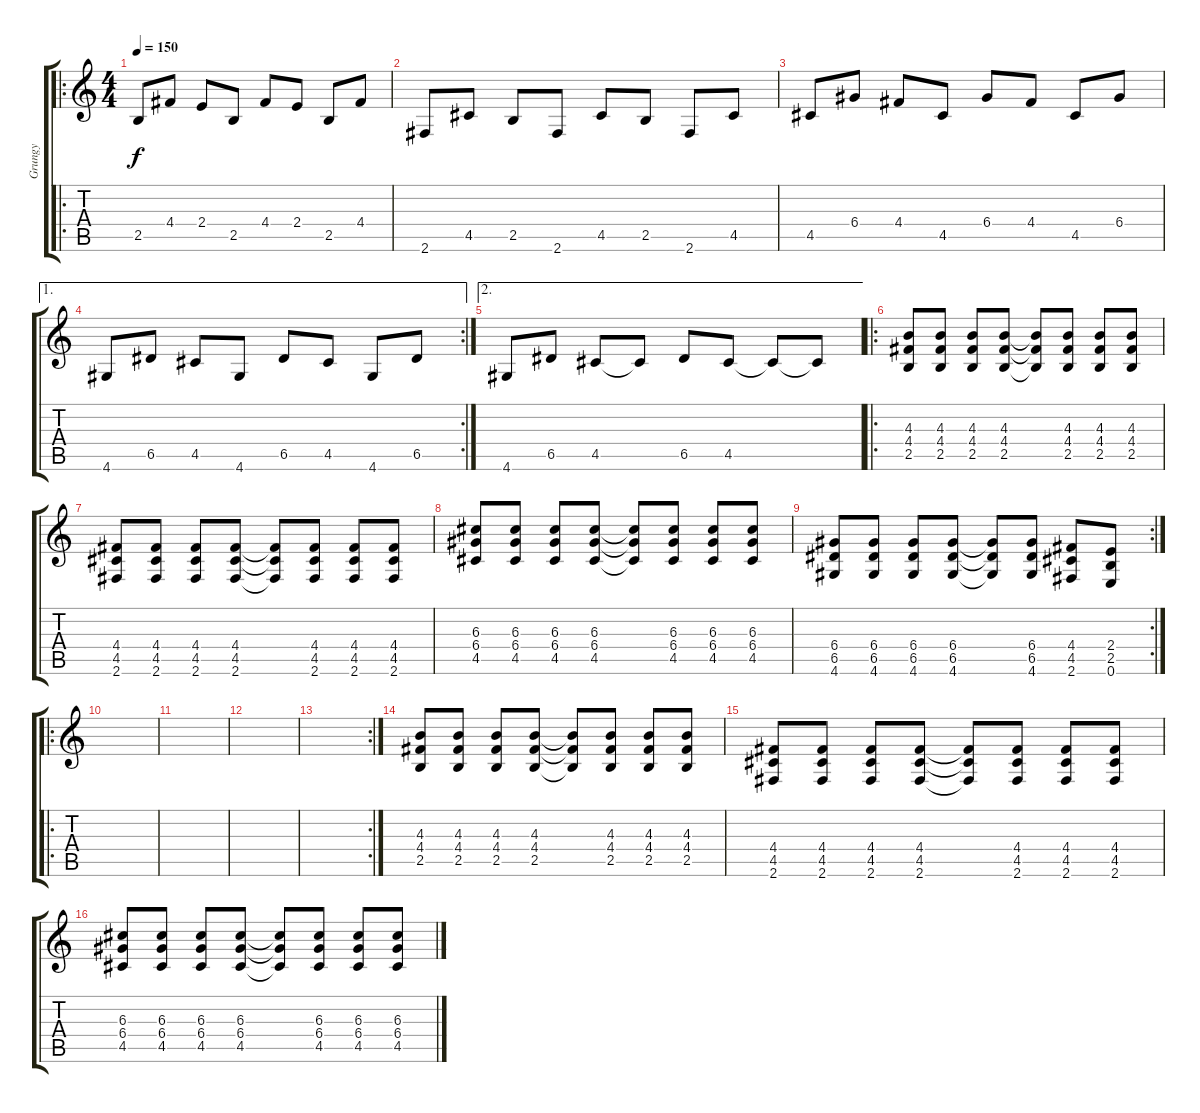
\track ("Grungy" "Grungy") {instrument distortionguitar}
\staff {score tabs}
\tuning (E4 B3 G3 D3 A2 E2) {hide}
\ro
\ts (4 4)
\tempo 150
\clef g2
\ks c
2.5.8{dy f instrument distortionguitar} 4.4.8 2.4.8 2.5.8 4.4.8 2.4.8 2.5.8 4.4.8 |
2.6.8 4.5.8 2.5.8 2.6.8 4.5.8 2.5.8 2.6.8 4.5.8 |
4.5.8 6.4.8 4.4.8 4.5.8 6.4.8 4.4.8 4.5.8 6.4.8 |
\ae 1
\rc 2
4.6.8 6.5.8 4.5.8 4.6.8 6.5.8 4.5.8 4.6.8 6.5.8 |
\ae 2
4.6.8 6.5.8 4.5.8 4.5{t}.8 6.5.8 4.5.8 4.5{t}.8 4.5{t}.8 |
\ro
(4.3 4.4 2.5).8 (4.3 4.4 2.5).8 (4.3 4.4 2.5).8 (4.3 4.4 2.5).8 (4.3{t} 4.4{t} 2.5{t}).8 (4.3 4.4 2.5).8 (4.3 4.4 2.5).8 (4.3 4.4 2.5).8 |
(4.4 4.5 2.6).8 (4.4 4.5 2.6).8 (4.4 4.5 2.6).8 (4.4 4.5 2.6).8 (4.4{t} 4.5{t} 2.6{t}).8 (4.4 4.5 2.6).8 (4.4 4.5 2.6).8 (4.4 4.5 2.6).8 |
(6.3 6.4 4.5).8 (6.3 6.4 4.5).8 (6.3 6.4 4.5).8 (6.3 6.4 4.5).8 (6.3{t} 6.4{t} 4.5{t}).8 (6.3 6.4 4.5).8 (6.3 6.4 4.5).8 (6.3 6.4 4.5).8 |
\rc 2
(6.4 6.5 4.6).8 (6.4 6.5 4.6).8 (6.4 6.5 4.6).8 (6.4 6.5 4.6).8 (6.4{t} 6.5{t} 4.6{t}).8 (6.4 6.5 4.6).8 (4.4 4.5 2.6).8 (2.4 2.5 0.6).8 |
\ro
|
|
|
\rc 2
|
(4.3 4.4 2.5).8 (4.3 4.4 2.5).8 (4.3 4.4 2.5).8 (4.3 4.4 2.5).8 (4.3{t} 4.4{t} 2.5{t}).8 (4.3 4.4 2.5).8 (4.3 4.4 2.5).8 (4.3 4.4 2.5).8 |
(4.4 4.5 2.6).8 (4.4 4.5 2.6).8 (4.4 4.5 2.6).8 (4.4 4.5 2.6).8 (4.4{t} 4.5{t} 2.6{t}).8 (4.4 4.5 2.6).8 (4.4 4.5 2.6).8 (4.4 4.5 2.6).8 |
(6.3 6.4 4.5).8 (6.3 6.4 4.5).8 (6.3 6.4 4.5).8 (6.3 6.4 4.5).8 (6.3{t} 6.4{t} 4.5{t}).8 (6.3 6.4 4.5).8 (6.3 6.4 4.5).8 (6.3 6.4 4.5).8
